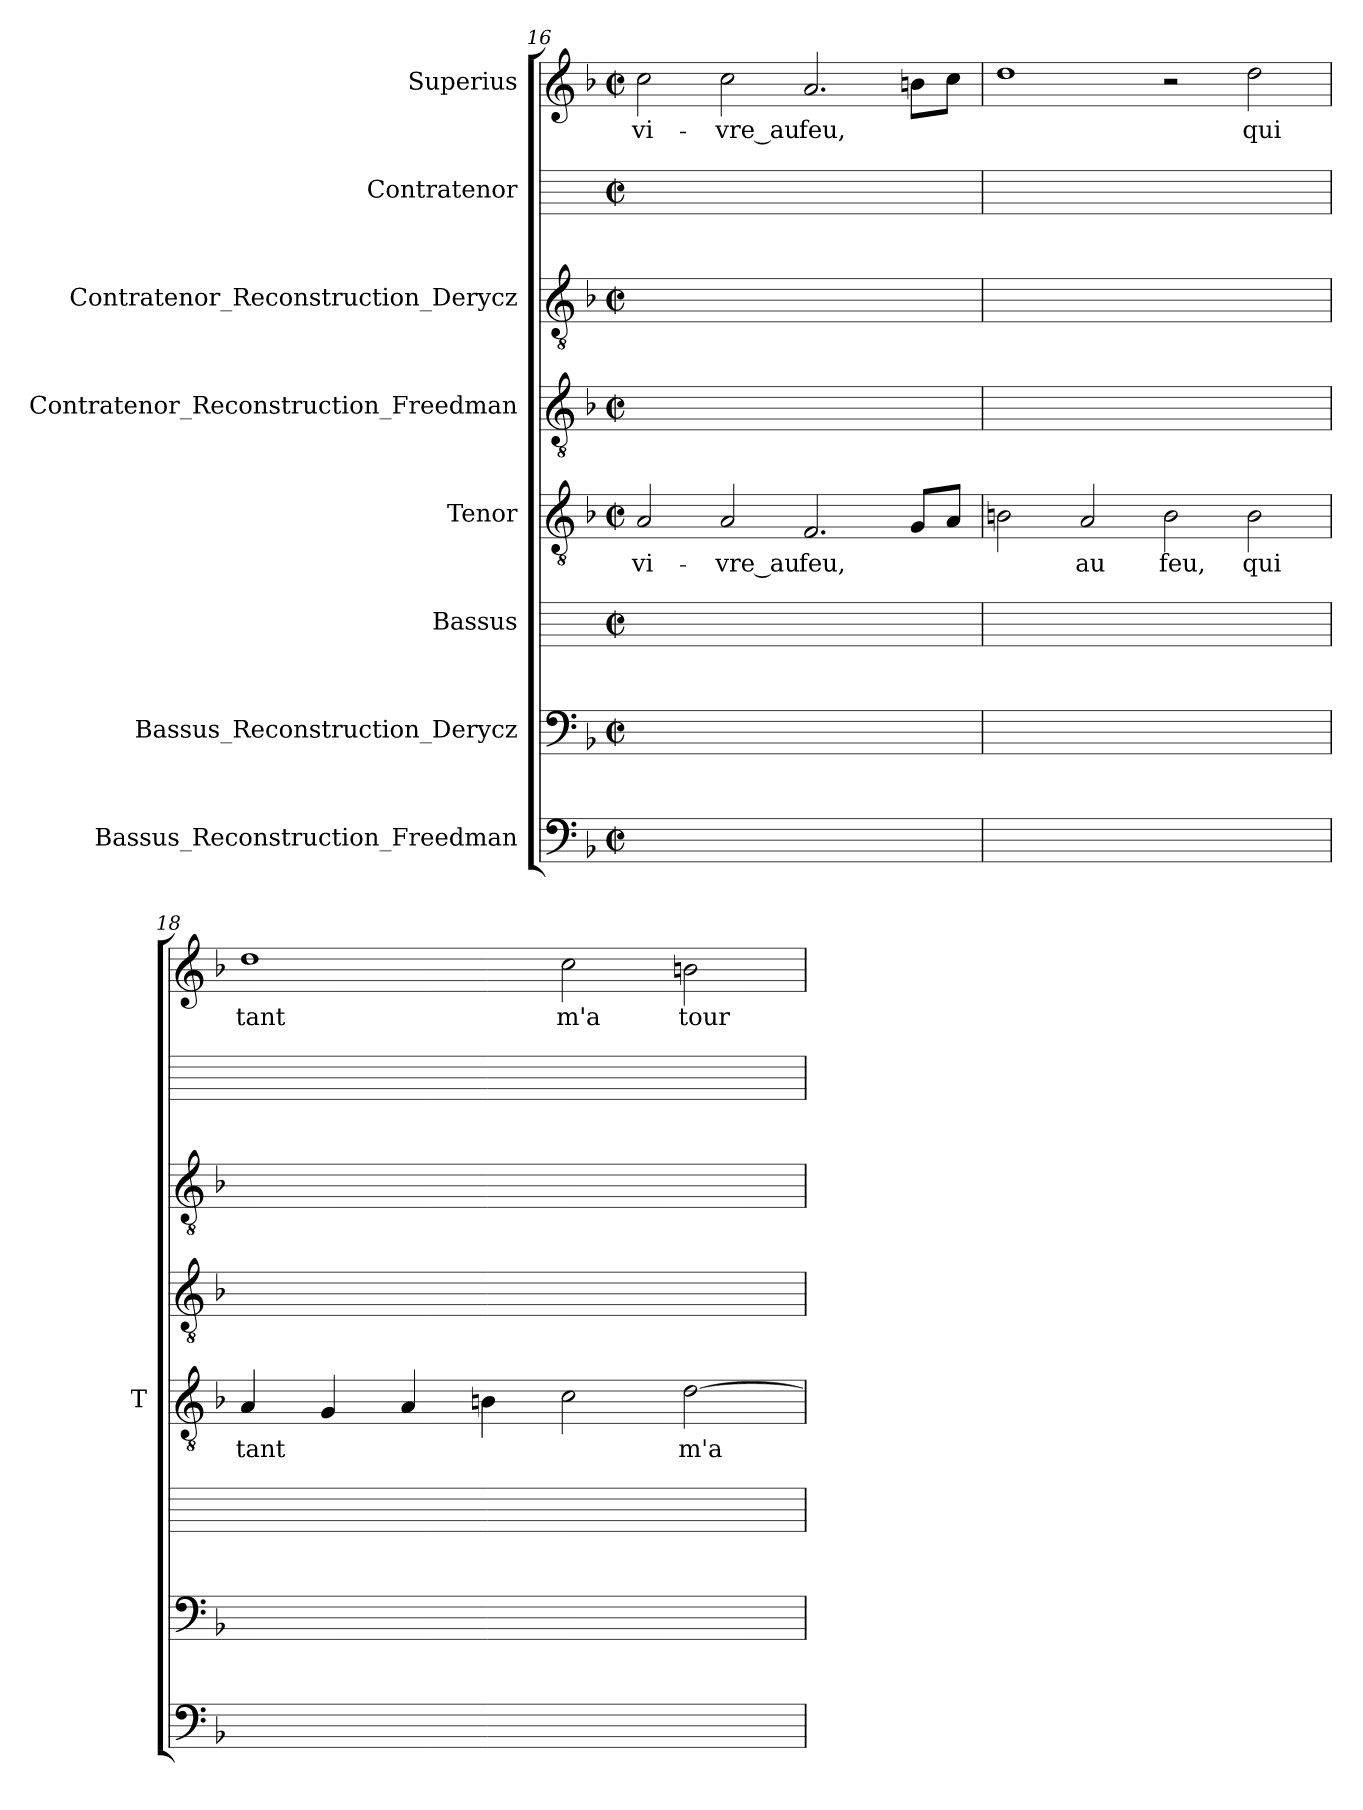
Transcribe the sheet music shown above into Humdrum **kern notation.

**kern	**kern	**kern	**kern	**text	**kern	**kern	**kern	**kern	**text
*part8	*part7	*part6	*part5	*part5	*part4	*part3	*part2	*part1	*part1
*staff8	*staff7	*staff6	*staff5	*staff5	*staff4	*staff3	*staff2	*staff1	*staff1
*I"Bassus_Reconstruction_Freedman	*I"Bassus_Reconstruction_Derycz	*I"Bassus	*I"Tenor	*	*I"Contratenor_Reconstruction_Freedman	*I"Contratenor_Reconstruction_Derycz	*I"Contratenor	*I"Superius	*
*	*	*	*I'T	*	*	*	*	*	*
*clefF4	*clefF4	*	*clefGv2	*	*clefGv2	*clefGv2	*	*clefG2	*
*k[b-]	*k[b-]	*	*k[b-]	*	*k[b-]	*k[b-]	*	*k[b-]	*
*F:	*F:	*	*F:	*	*F:	*F:	*	*F:	*
*M2/2	*M2/2	*M2/2	*M2/2	*	*M2/2	*M2/2	*M2/2	*M2/2	*
*met(c|)	*met(c|)	*met(c|)	*met(c|)	*	*met(c|)	*met(c|)	*met(c|)	*met(c|)	*
=16	=16	=16	=16	=16	=16	=16	=16	=16	=16
0ryy	0ryy	0ryy	2A	vi-	0ryy	0ryy	0ryy	2cc	vi-
.	.	.	2A	-vre_au	.	.	.	2cc	-vre_au
.	.	.	2.F	-feu,	.	.	.	2.a	-feu,
.	.	.	8GL	.	.	.	.	8bL	.
.	.	.	8AJ	.	.	.	.	8ccJ	.
=17	=17	=17	=17	=17	=17	=17	=17	=17	=17
0ryy	0ryy	0ryy	2B	.	0ryy	0ryy	0ryy	1dd	.
.	.	.	2A	-au	.	.	.	.	.
.	.	.	2B	-feu,	.	.	.	2r	.
.	.	.	2B	-qui	.	.	.	2dd	-qui
!!LO:PB:g=z
=18	=18	=18	=18	=18	=18	=18	=18	=18	=18
0ryy	0ryy	0ryy	4A	-tant	0ryy	0ryy	0ryy	1dd	-tant
.	.	.	4G	.	.	.	.	.	.
.	.	.	4A	.	.	.	.	.	.
.	.	.	4B	.	.	.	.	.	.
.	.	.	2c	.	.	.	.	2cc	-m'a
.	.	.	[2d	-m'a	.	.	.	2b	tour-
=	=	=	=	=	=	=	=	=	=
*-	*-	*-	*-	*-	*-	*-	*-	*-	*-
